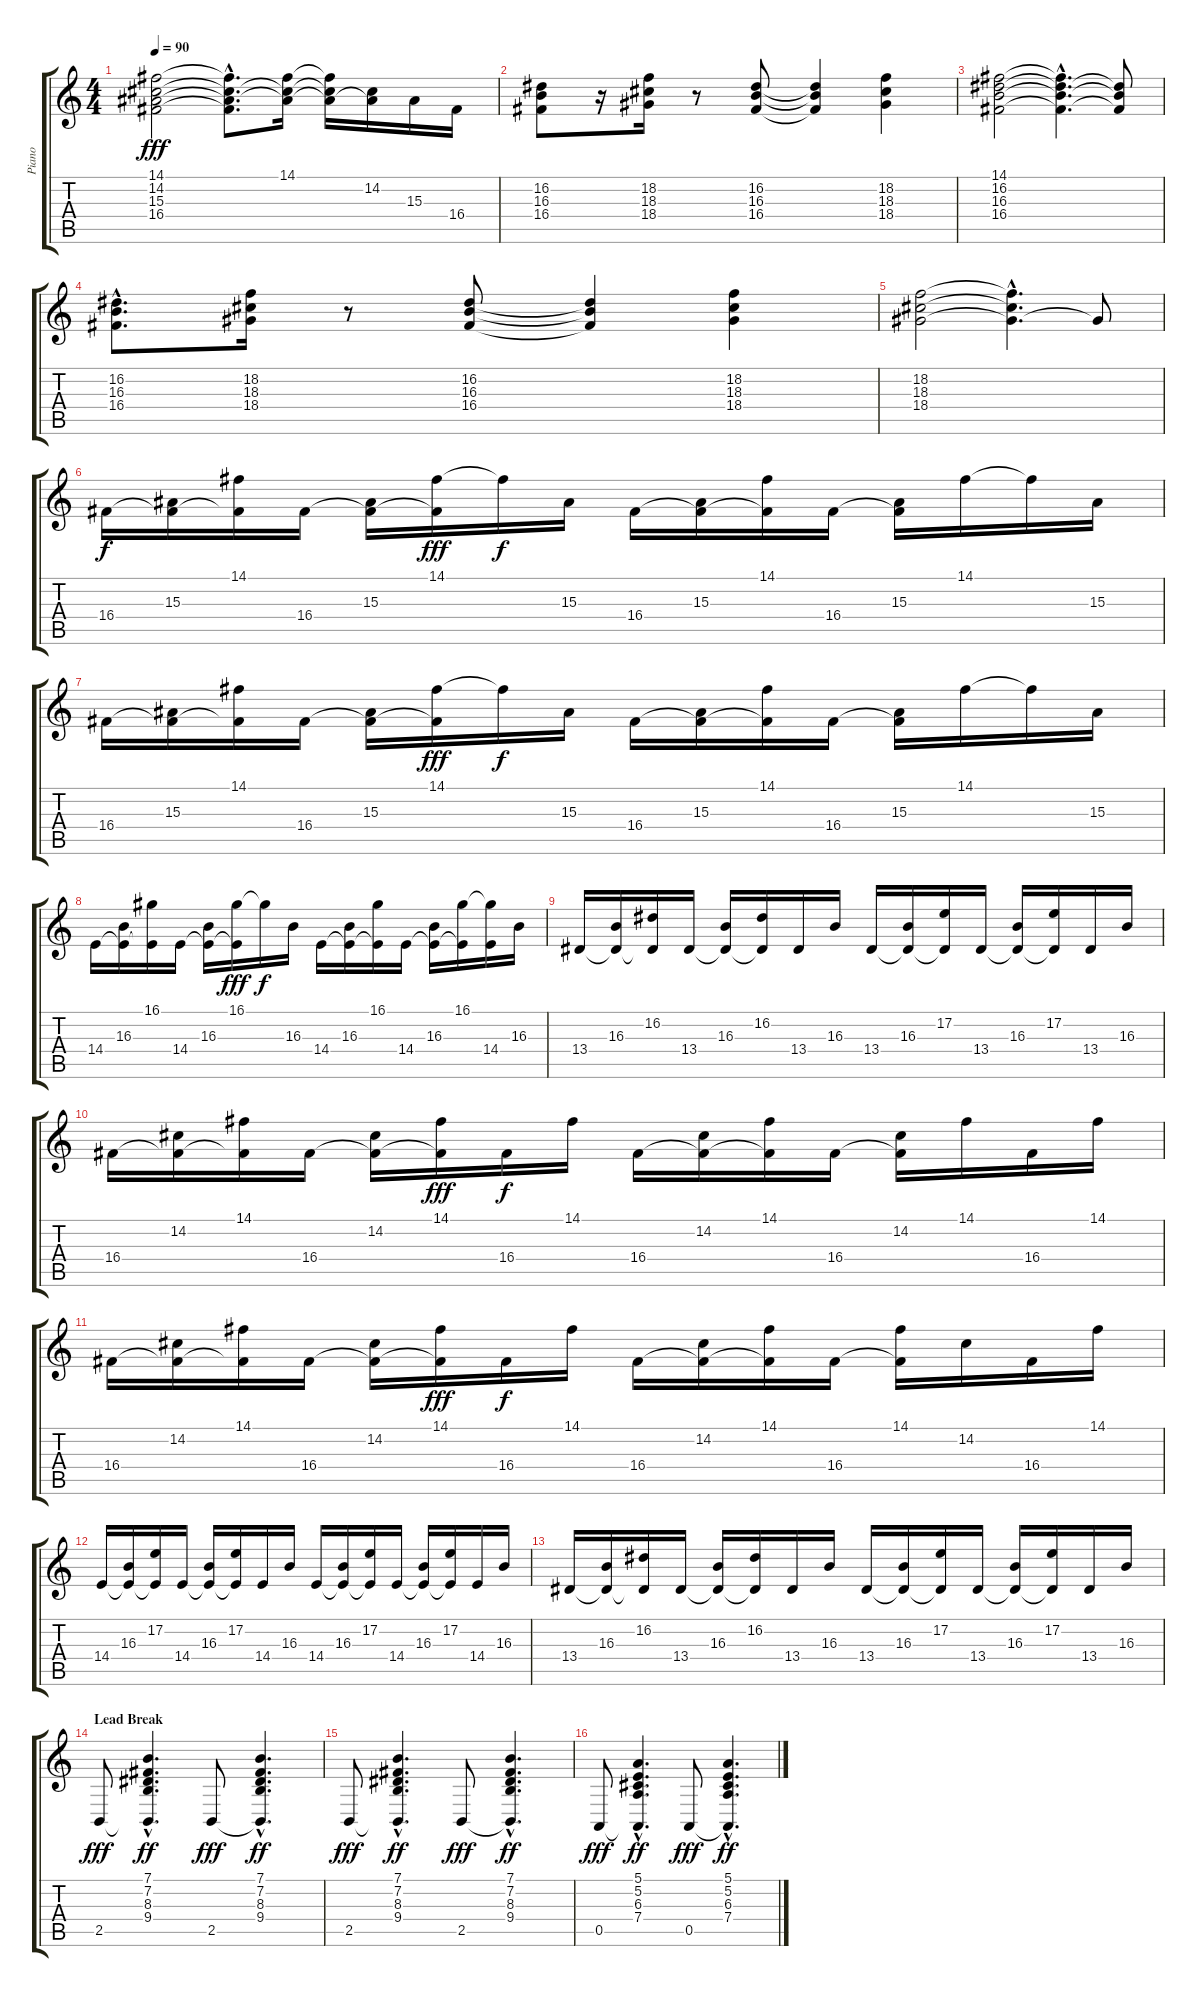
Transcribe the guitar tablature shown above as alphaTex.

\track ("Piano" "Piano") {instrument brightacousticpiano}
\staff {score tabs}
\tuning (E4 B3 G3 D3 A2 E2) {hide}
\ts (4 4)
\tempo 90
\clef g2
\ks c
(14.1 14.2 15.3 16.4).2{dy fff} (14.1{hac t} 14.2{hac t} 15.3{hac t} 16.4{hac t}).8{d} (14.1 14.2{t} 15.3{t}).16 (14.1{t} 14.2{t} 15.3{t}).16 (14.2 15.3{t}).16 15.3.16 16.4.16 |
(16.2 16.3 16.4).8 r.16 (18.2 18.3 18.4).16 r.8 (16.2 16.3 16.4).8 (16.2{t} 16.3{t} 16.4{t}).4 (18.2 18.3 18.4).4 |
(14.1 16.2 16.3 16.4).2 (14.1{hac t} 16.2{hac t} 16.3{hac t} 16.4{hac t}).4{d} (16.2{t} 16.3{t} 16.4{t}).8 |
(16.2{hac} 16.3{hac} 16.4{hac}).8{d} (18.2 18.3 18.4).16 r.8 (16.2 16.3 16.4).8 (16.2{t} 16.3{t} 16.4{t}).4 (18.2 18.3 18.4).4 |
(18.2 18.3 18.4).2 (18.2{hac t} 18.3{hac t} 18.4{hac t}).4{d} 18.4{t}.8 |
16.4.16{dy f} (15.3 16.4{t}).16 (14.1 16.4{t}).16 16.4.16 (15.3 16.4{t}).16 (14.1 16.4{t}).16{dy fff} 14.1{t}.16{dy f} 15.3.16 16.4.16 (15.3 16.4{t}).16 (14.1 16.4{t}).16 16.4.16 (15.3 16.4{t}).16 14.1.16 14.1{t}.16 15.3.16 |
16.4.16 (15.3 16.4{t}).16 (14.1 16.4{t}).16 16.4.16 (15.3 16.4{t}).16 (14.1 16.4{t}).16{dy fff} 14.1{t}.16{dy f} 15.3.16 16.4.16 (15.3 16.4{t}).16 (14.1 16.4{t}).16 16.4.16 (15.3 16.4{t}).16 14.1.16 14.1{t}.16 15.3.16 |
14.4.16 (16.3 14.4{t}).16 (16.1 14.4{t}).16 14.4.16 (16.3 14.4{t}).16 (16.1 14.4{t}).16{dy fff} 16.1{t}.16{dy f} 16.3.16 14.4.16 (16.3 14.4{t}).16 (16.1 14.4{t}).16 14.4.16 (16.3 14.4{t}).16 (16.1 14.4{t}).16 (16.1{t} 14.4).16 16.3.16 |
13.4.16 (16.3 13.4{t}).16 (16.2 13.4{t}).16 13.4.16 (16.3 13.4{t}).16 (16.2 13.4{t}).16 13.4.16 16.3.16 13.4.16 (16.3 13.4{t}).16 (17.2 13.4{t}).16 13.4.16 (16.3 13.4{t}).16 (17.2 13.4{t}).16 13.4.16 16.3.16 |
16.4.16 (14.2 16.4{t}).16 (14.1 16.4{t}).16 16.4.16 (14.2 16.4{t}).16 (14.1 16.4{t}).16{dy fff} 16.4.16{dy f} 14.1.16 16.4.16 (14.2 16.4{t}).16 (14.1 16.4{t}).16 16.4.16 (14.2 16.4{t}).16 14.1.16 16.4.16 14.1.16 |
16.4.16 (14.2 16.4{t}).16 (14.1 16.4{t}).16 16.4.16 (14.2 16.4{t}).16 (14.1 16.4{t}).16{dy fff} 16.4.16{dy f} 14.1.16 16.4.16 (14.2 16.4{t}).16 (14.1 16.4{t}).16 16.4.16 (14.1 16.4{t}).16 14.2.16 16.4.16 14.1.16 |
14.4.16 (16.3 14.4{t}).16 (17.2 14.4{t}).16 14.4.16 (16.3 14.4{t}).16 (17.2 14.4{t}).16 14.4.16 16.3.16 14.4.16 (16.3 14.4{t}).16 (17.2 14.4{t}).16 14.4.16 (16.3 14.4{t}).16 (17.2 14.4{t}).16 14.4.16 16.3.16 |
13.4.16 (16.3 13.4{t}).16 (16.2 13.4{t}).16 13.4.16 (16.3 13.4{t}).16 (16.2 13.4{t}).16 13.4.16 16.3.16 13.4.16 (16.3 13.4{t}).16 (17.2 13.4{t}).16 13.4.16 (16.3 13.4{t}).16 (17.2 13.4{t}).16 13.4.16 16.3.16 |
\section ("" "Lead Break")
2.5.8{dy fff} (7.1{hac} 7.2{hac} 8.3{hac} 9.4{hac} 2.5{hac t}).4{d dy ff} 2.5.8{dy fff} (7.1{hac} 7.2{hac} 8.3{hac} 9.4{hac} 2.5{hac t}).4{d dy ff} |
2.5.8{dy fff} (7.1{hac} 7.2{hac} 8.3{hac} 9.4{hac} 2.5{hac t}).4{d dy ff} 2.5.8{dy fff} (7.1{hac} 7.2{hac} 8.3{hac} 9.4{hac} 2.5{hac t}).4{d dy ff} |
0.5.8{dy fff} (5.1{hac} 5.2{hac} 6.3{hac} 7.4{hac} 0.5{hac t}).4{d dy ff} 0.5.8{dy fff} (5.1{hac} 5.2{hac} 6.3{hac} 7.4{hac} 0.5{hac t}).4{d dy ff}
